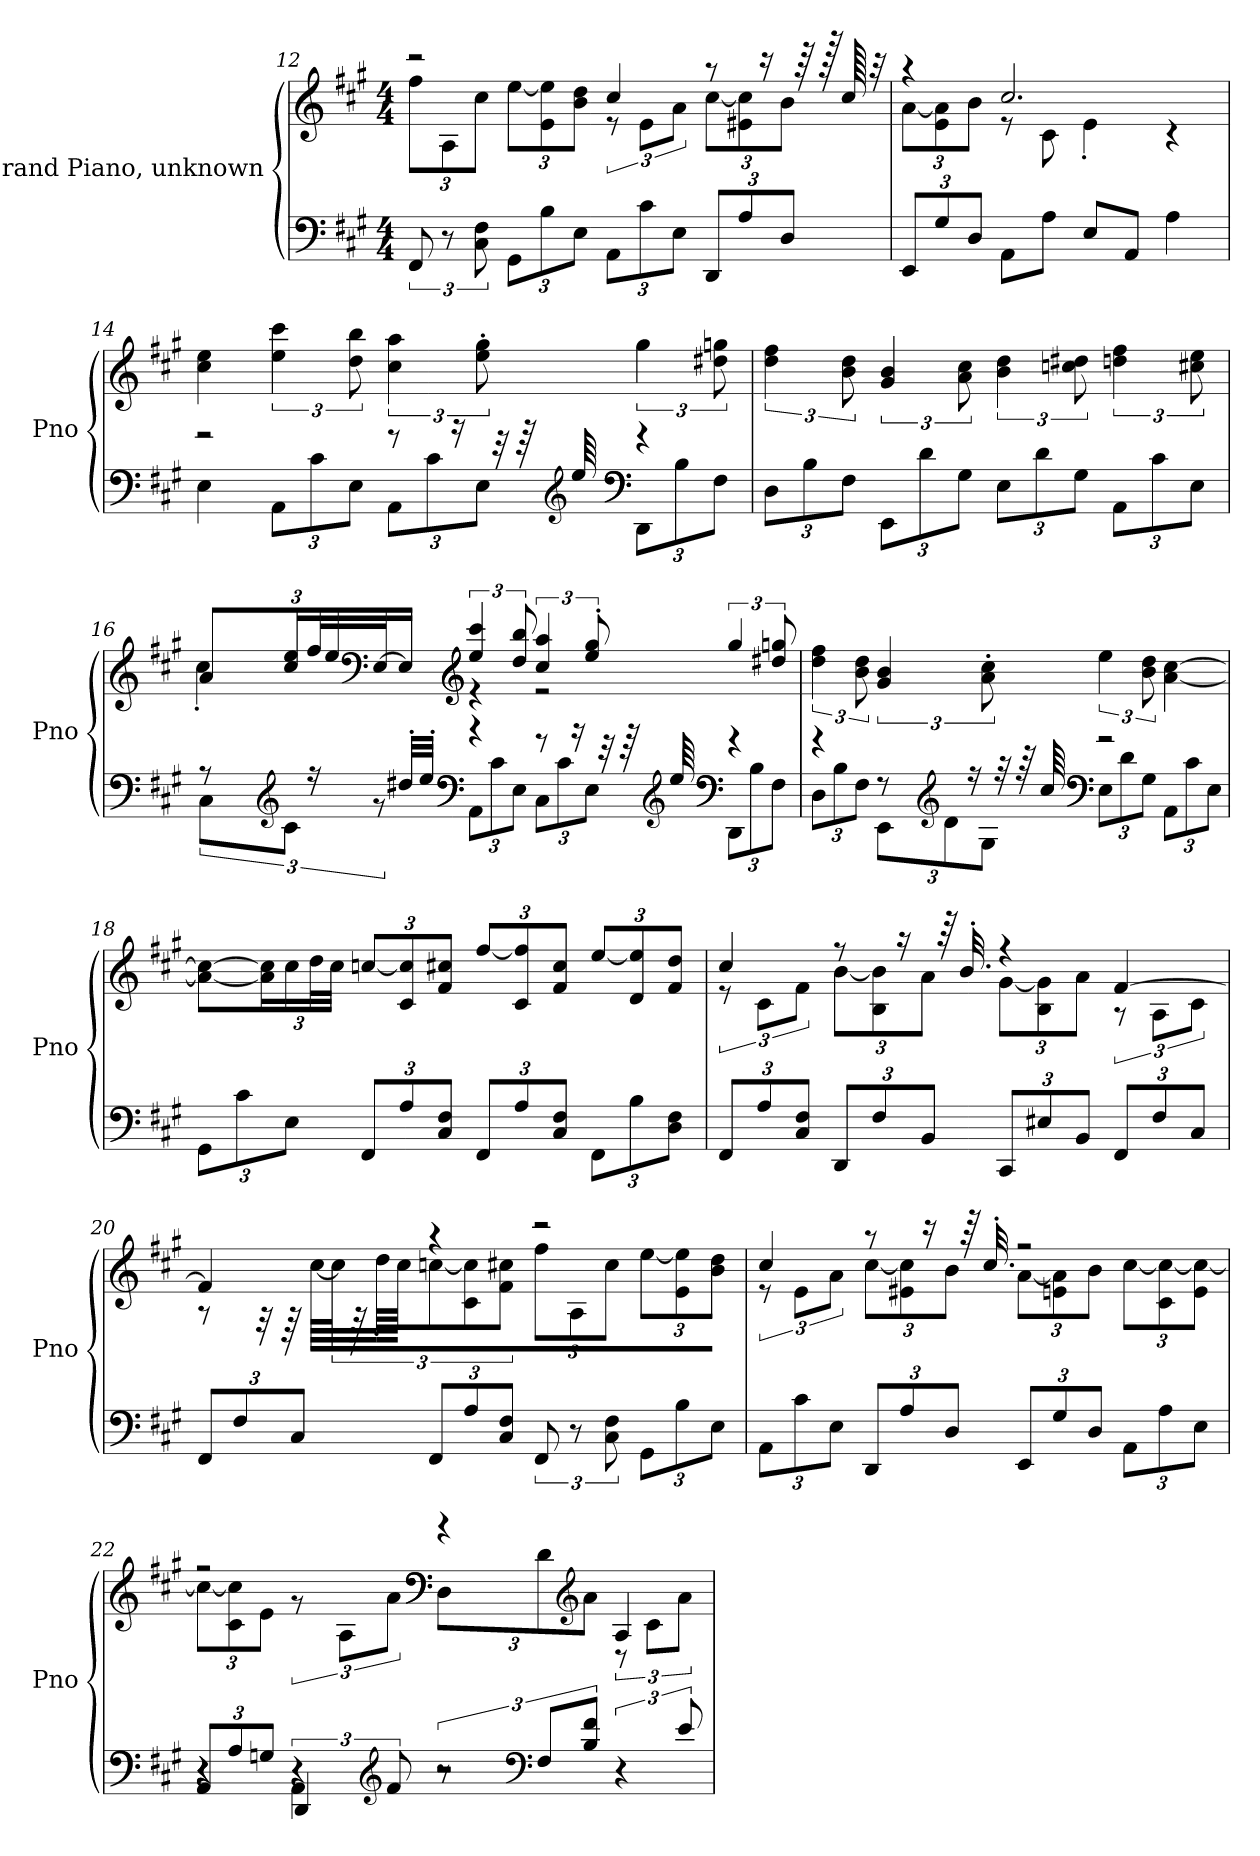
**kern	**kern
*part1	*part1
*staff2	*staff1
*I"Grand Piano, unknown	*
*I'Pno	*
*clefF4	*clefG2
*k[f#c#g#]	*k[f#c#g#]
*M4/4	*M4/4
=12	=12
*	*^
*	*	*Xbrackettup
12FF#/	2r	12ff#\L
12r	.	12A\
12C#\ 12F#\	.	12cc#\J
*Xbrackettup	*	*
12GG#\L	.	[12ee\L
12B\	.	12e\ 12ee\]
12E\J	.	12b\ 12dd\J
*	*	*brackettup
12AA\L	4cc#/	12r
12c#\	.	12e\L
12E\J	.	12a\J
*	*	*Xbrackettup
12DD/L	8r	[12cc#\L
12A/	.	12e#X\ 12cc#\]
.	16r	.
12D/J	.	12b\J
.	64r	.
.	128r	.
.	128cc#/	.
.	32r	.
!!LO:LB:g=z	!!
=13	=13	=13
12EE/L	4r	[12a\L
12G#/	.	12e\ 12a\]
12D/J	.	12b\J
8AA\L	2.cc#/	8r
8A\J	.	8c#\
8E/L	.	4e'\
8AA/J	.	.
4A\	.	4r
*	*v	*v
=14	=14
*^	*
2r	4E\	4cc#\ 4ee\
*	*	*brackettup
.	12AA\L	6ee\ 6ccc#\
.	12c#\	.
.	12E\J	12dd\ 12bb\
8r	12AA\L	6cc#\ 6aa\
.	12c#\	.
16r	.	.
.	12E\J	12ee\' 12gg#\'
32r	.	.
64r	.	.
*clefG2	*	*
64ee/	.	.
*clefF4	*	*
4r	12DD\L	6gg#\
.	12B\	.
.	12F#\J	12dd#X\ 12ggn\
*v	*v	*
=15	=15
12D\L	6dd\ 6ff#\
12B\	.
12F#\J	12b\ 12dd\
12EE\L	6g#/ 6b/
12d\	.
12G#\J	12a\ 12cc#\
12E\L	6b\ 6dd\
12d\	.
12G#\J	12ccn\ 12dd#X\
12AA\L	6ddn\ 6ff#\
12c#\	.
12E\J	12cc#X\ 12ee\
!!LO:LB:g=z
=16	=16
*^	*
*	*brackettup	*Xbrackettup
*	*	*^
8r	12C#\L	12a/L	4cc#'\
*clefG2	*	*	*
.	12c#\J	24cc#/ 24ee/L	.
16r	.	48ff#/L	.
.	.	48ee/	.
*	*	*clefF4	*
.	12r	[48E/J	.
32dd#X'/LLL	.	16E/JJ]	.
32ee'/JJJ	.	.	.
*clefF4	*	*clefG2	*
*	*Xbrackettup	*brackettup	*
4r	12AA\L	6ee/ 6ccc#/	4r
.	12c#\	.	.
.	12E\J	12dd/ 12bb/	.
8r	12C#\L	6cc#/ 6aa/	2r
.	12c#\	.	.
16r	.	.	.
.	12E\J	12ee/' 12gg#/'	.
32r	.	.	.
64r	.	.	.
*clefG2	*	*	*
64ee/	.	.	.
*clefF4	*	*	*
4r	12DD\L	6gg#/	.
.	12B\	.	.
.	12F#\J	12dd#X/ 12ggn/	.
*	*	*v	*v
!!LO:LB:g=z
=17	=17	=17
4r	12D\L	6dd\ 6ff#\
.	12B\	.
.	12F#\J	12b\ 12dd\
8r	12EE\L	6g#/ 6b/
*clefG2	*	*
.	12d\	.
16r	.	.
.	12G#\J	12a\' 12cc#\'
32r	.	.
64r	.	.
64cc#/	.	.
*clefF4	*	*
2r	12E\L	6ee\
.	12d\	.
.	12G#\J	12b\ 12dd\
.	12AA\L	[4a\ [4cc#\
.	12c#\	.
.	12E\J	.
*v	*v	*
=18	=18
12GG#\L	8a\_ 8cc#\_L
12c#\	.
*	*Xbrackettup
.	24a\] 24cc#\]L
12E\J	24cc#\
.	48dd\L
.	48cc#\JJJ
12FF#/L	[12ccn/L
12A/	12c#/ 12cc/]
12C#/ 12F#/J	12f#/ 12cc#X/J
12FF#/L	[12ff#/L
12A/	12c#/ 12ff#/]
12C#/ 12F#/J	12f#/ 12cc#/J
12FF#\L	[12ee/L
12B\	12d/ 12ee/]
12D\ 12F#\J	12f#/ 12dd/J
!!LO:PB:g=z
=19	=19
*	*^
*	*	*brackettup
12FF#/L	4cc#/	12r
12A/	.	12c#\L
12C#/ 12F#/J	.	12f#\J
*	*	*Xbrackettup
12DD/L	8r	[12b\L
12F#/	.	12B\ 12b\]
.	16r	.
12BB/J	.	12a\J
.	64r	.
.	32.b'/	.
12CC#/L	4r	[12g#\L
12E#X/	.	12B\ 12g#\]
12BB/J	.	12a\J
*	*	*brackettup
12FF#/L	[4f#/	12r
12F#/	.	12A\L
12C#/J	.	12c#\J
=20	=20	=20
12FF#/L	4f#/]	8r
12F#/	.	.
.	.	32r
.	.	64r
12C#/J	.	.
.	.	[64cc#\LLLL
.	.	96cc#\JJJJ]
.	.	96r
.	.	48dd'\LLL
.	.	48cc#\JJ
*	*	*Xbrackettup
12FF#/L	4r	[12ccn\
12A/	.	12c#\ 12cc\]
12C#/ 12F#/J	.	12f#\ 12cc#X\J
*brackettup	*	*
12FF#/	2r	12ff#\L
12r	.	12A\
12C#\ 12F#\	.	12cc#\J
*Xbrackettup	*	*
12GG#\L	.	[12ee\L
12B\	.	12e\ 12ee\]
12E\J	.	12b\ 12dd\J
!!LO:LB:g=z	!!
=21	=21	=21
*	*	*brackettup
12AA\L	4cc#/	12r
12c#\	.	12e\L
12E\J	.	12a\J
*	*	*Xbrackettup
12DD/L	8r	[12cc#\L
12A/	.	12e#X\ 12cc#\]
.	16r	.
12D/J	.	12b\J
.	64r	.
.	32.cc#'/	.
12EE/L	2r	[12a\L
12G#/	.	12en\ 12a\]
12D/J	.	12b\J
12AA\L	.	[12cc#\L
12A\	.	12c#\ 12cc#\_
12E\J	.	12e\ 12cc#\_J
=22	=22	=22
*^	*	*
*	*^	*	*
12AA/L	4r	4r	2r	12cc#\L_
12A/	.	.	.	12c#\ 12cc#\]
12Gn/J	.	.	.	12e\J
*brackettup	*	*	*	*brackettup
6r	4AA\	4DD/	.	12r
.	.	.	.	12A\L
*clefG2	*	*	*	*
12f#/	.	.	.	12a\J
*	*	*	*clefF4	*
*	*	*	*	*Xbrackettup
12r	2r	2r	4r	12D\L
*clefF4	*	*	*	*
12F#/L	.	.	.	12d\
*	*	*	*clefG2	*
12B/ 12f#/J	.	.	.	12a\J
*	*	*	*	*brackettup
6r	.	.	4A/	12r
.	.	.	.	12c#\L
12e/	.	.	.	12a\J
*v	*v	*v	*	*
*	*v	*v
=	=
*-	*-
